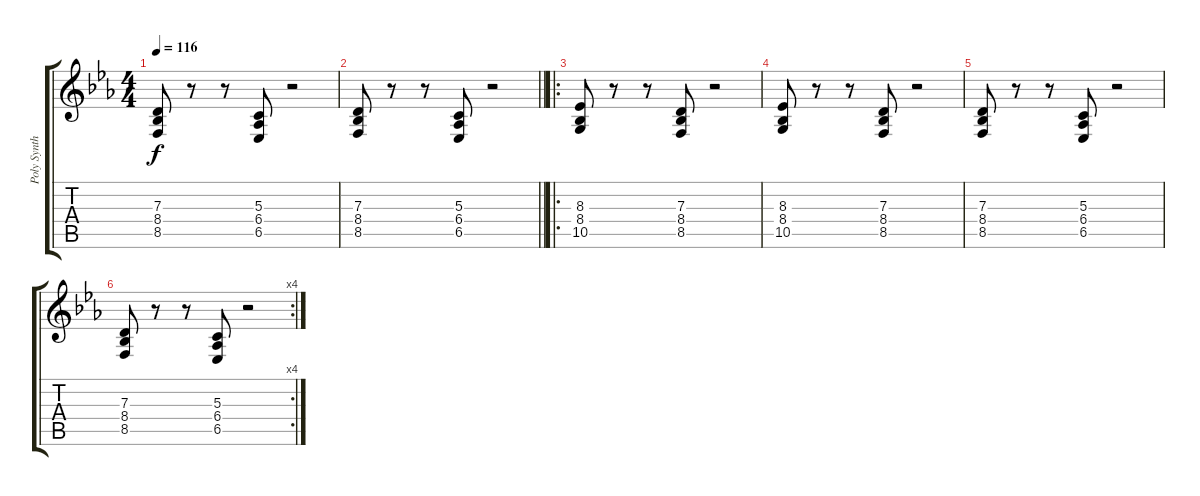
\track ("Poly Synth" "Poly Synth") {instrument pad3polysynth}
\staff {score tabs}
\tuning (E4 B3 G3 D3 A2 E2) {hide}
\ts (4 4)
\tempo 116
\clef g2
\ks eb
(7.3 8.4 8.5).8{dy f} r.8 r.8 (5.3 6.4 6.5).8 r.2 |
\barLineRight lightlight
(7.3 8.4 8.5).8 r.8 r.8 (5.3 6.4 6.5).8 r.2 |
\ro
(8.3 8.4 10.5).8 r.8 r.8 (7.3 8.4 8.5).8 r.2 |
(8.3 8.4 10.5).8 r.8 r.8 (7.3 8.4 8.5).8 r.2 |
(7.3 8.4 8.5).8 r.8 r.8 (5.3 6.4 6.5).8 r.2 |
\rc 4
(7.3 8.4 8.5).8 r.8 r.8 (5.3 6.4 6.5).8 r.2
